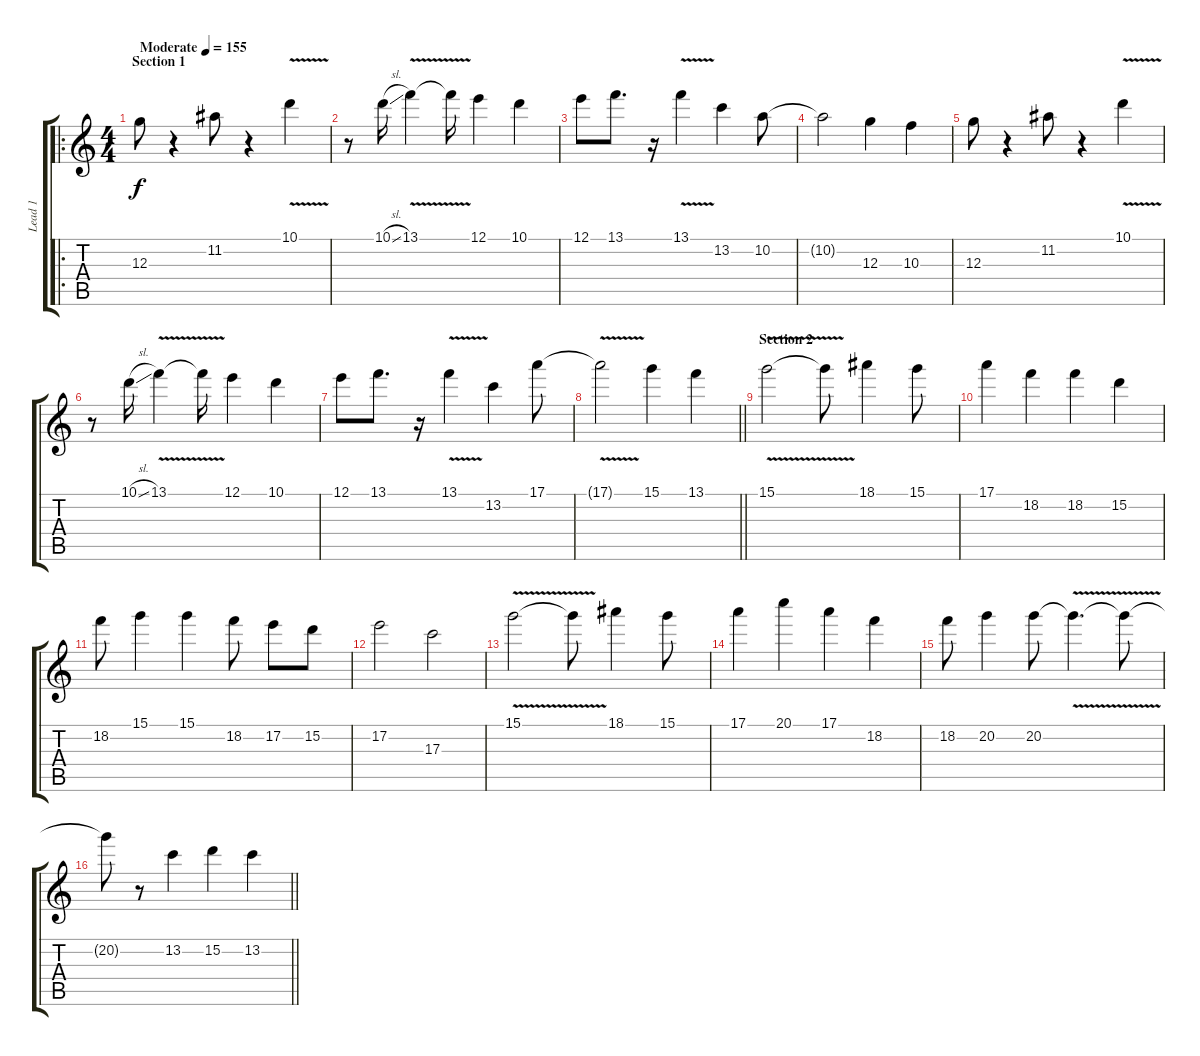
\track ("Lead 1" "Lead 1") {instrument distortionguitar}
\staff {score tabs}
\tuning (E4 B3 G3 D3 A2 E2) {hide}
\ro
\ts (4 4)
\section ("" "Section 1")
\tempo (155 "Moderate")
\clef g2
\ks c
12.3.8{dy f instrument distortionguitar} r.4 11.2.8 r.4 10.1{v}.4 |
r.8 10.1{sl}.16 13.1{v}.4 13.1{t}.16 12.1.4 10.1.4 |
12.1.8 13.1.8{d} r.16 13.1{v}.4 13.2.4 10.2.8 |
10.2{t}.2 12.3.4 10.3.4 |
12.3.8 r.4 11.2.8 r.4 10.1{v}.4 |
r.8 10.1{sl}.16 13.1{v}.4 13.1{t}.16 12.1.4 10.1.4 |
12.1.8 13.1.8{d} r.16 13.1{v}.4 13.2.4 17.1.8 |
\barLineRight lightlight
17.1{v t}.2 15.1.4 13.1.4 |
\section ("" "Section 2")
15.1{v}.2 15.1{t}.8 18.1.4 15.1.8 |
17.1.4 18.2.4 18.2.4 15.2.4 |
18.2.8 15.1.4 15.1.4 18.2.8 17.2.8 15.2.8 |
17.2.2 17.3.2 |
15.1{v}.2 15.1{t}.8 18.1.4 15.1.8 |
17.1.4 20.1.4 17.1.4 18.2.4 |
18.2.8 20.2.4 20.2.8 20.2{v t}.4{d} 20.2{t}.8 |
\barLineRight lightlight
20.2{t}.8 r.8 13.2.4 15.2.4 13.2.4
